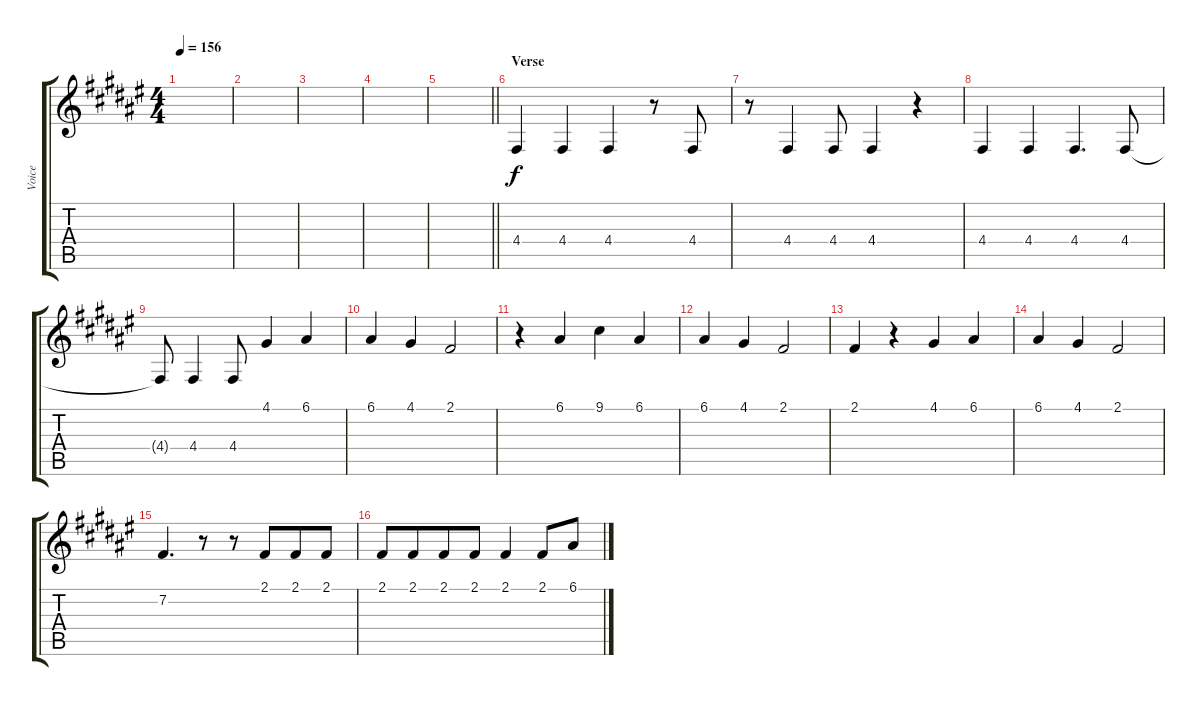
\track ("Voice" "Voice") {instrument trumpet}
\staff {score tabs}
\tuning (E4 B3 G3 D3 A2 E2) {hide}
\ts (4 4)
\tempo 156
\clef g2
\ks f#
|
|
|
|
\barLineRight lightlight
|
\section ("" "Verse")
4.4.4 4.4.4 4.4.4 r.8 4.4.8 |
r.8 4.4.4 4.4.8 4.4.4 r.4 |
4.4.4 4.4.4 4.4.4{d} 4.4.8 |
4.4{t}.8 4.4.4 4.4.8 4.1.4 6.1.4 |
6.1.4 4.1.4 2.1.2 |
r.4 6.1.4 9.1.4 6.1.4 |
6.1.4 4.1.4 2.1.2 |
2.1.4 r.4 4.1.4 6.1.4 |
6.1.4 4.1.4 2.1.2 |
7.2.4{d} r.8 r.8 2.1.8{beam merge} 2.1.8 2.1.8 |
2.1.8 2.1.8{beam merge} 2.1.8 2.1.8 2.1.4 2.1.8 6.1.8
